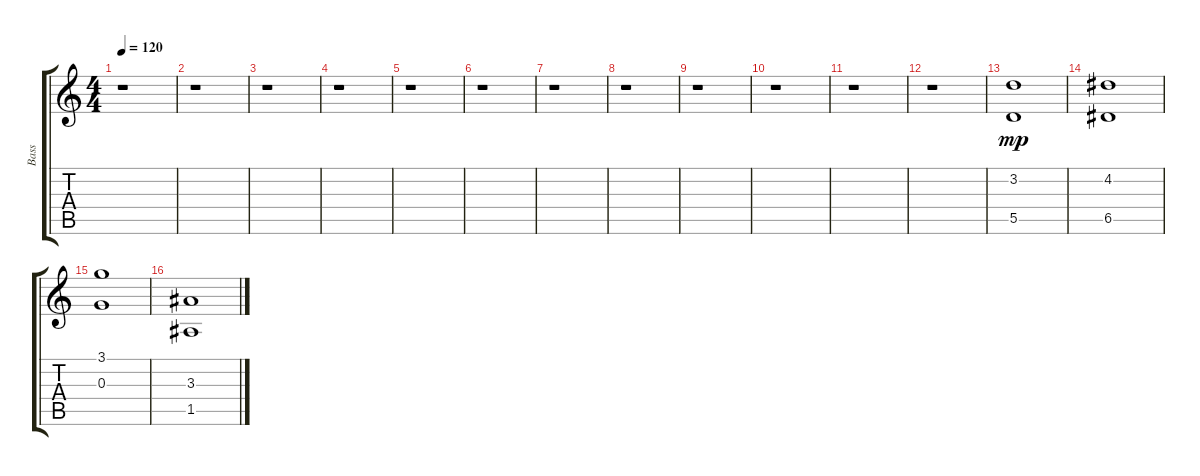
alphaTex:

\track ("Bass" "Bass") {instrument electricbassfinger}
\staff {score tabs}
\tuning (E4 B3 G3 D3 A2 E2) {hide}
\ts (4 4)
\tempo 120
\clef g2
\ks c
r.1{dy mp instrument electricbassfinger} |
r.1 |
r.1 |
r.1 |
r.1 |
r.1 |
r.1 |
r.1 |
r.1 |
r.1 |
r.1 |
r.1 |
(3.2 5.5).1 |
(4.2 6.5).1 |
(3.1 0.3).1 |
(3.3 1.5).1
